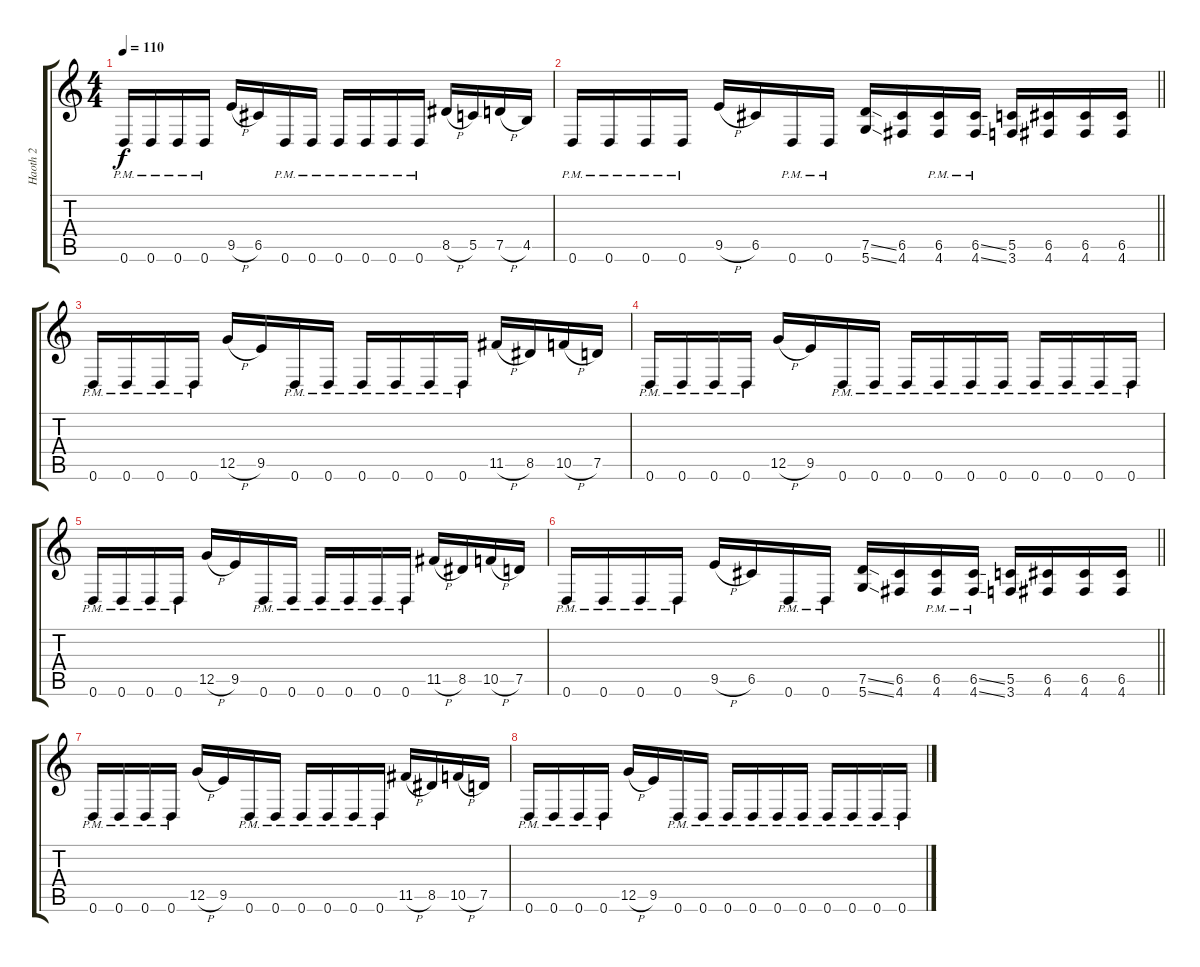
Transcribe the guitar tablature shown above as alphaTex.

\track ("Haoth 2" "Haoth 2") {instrument distortionguitar}
\staff {score tabs}
\tuning (D4 A3 F3 C3 G2 D2) {hide}
\ts (4 4)
\tempo 110
\clef g2
\ks c
0.6{pm}.16{dy f} 0.6{pm}.16 0.6{pm}.16 0.6{pm}.16 9.5{h}.16 6.5.16 0.6{pm}.16 0.6{pm}.16 0.6{pm}.16 0.6{pm}.16 0.6{pm}.16 0.6{pm}.16 8.5{h}.16 5.5.16 7.5{h}.16 4.5.16 |
\barLineRight lightlight
0.6{pm}.16 0.6{pm}.16 0.6{pm}.16 0.6{pm}.16 9.5{h}.16 6.5.16 0.6{pm}.16 0.6{pm}.16 (7.5{ss} 5.6{ss}).16 (6.5 4.6).16 (6.5{pm} 4.6{pm}).16 (6.5{ss pm} 4.6{ss pm}).16 (5.5 3.6).16 (6.5 4.6).16 (6.5 4.6).16 (6.5 4.6).16 |
\section ("" "")
0.6{pm}.16 0.6{pm}.16 0.6{pm}.16 0.6{pm}.16 12.5{h}.16 9.5.16 0.6{pm}.16 0.6{pm}.16 0.6{pm}.16 0.6{pm}.16 0.6{pm}.16 0.6{pm}.16 11.5{h}.16 8.5.16 10.5{h}.16 7.5.16 |
0.6{pm}.16 0.6{pm}.16 0.6{pm}.16 0.6{pm}.16 12.5{h}.16 9.5.16 0.6{pm}.16 0.6{pm}.16 0.6{pm}.16 0.6{pm}.16 0.6{pm}.16 0.6{pm}.16 0.6{pm}.16 0.6{pm}.16 0.6{pm}.16 0.6{pm}.16 |
0.6{pm}.16 0.6{pm}.16 0.6{pm}.16 0.6{pm}.16 12.5{h}.16 9.5.16 0.6{pm}.16 0.6{pm}.16 0.6{pm}.16 0.6{pm}.16 0.6{pm}.16 0.6{pm}.16 11.5{h}.16 8.5.16 10.5{h}.16 7.5.16 |
\barLineRight lightlight
0.6{pm}.16 0.6{pm}.16 0.6{pm}.16 0.6{pm}.16 9.5{h}.16 6.5.16 0.6{pm}.16 0.6{pm}.16 (7.5{ss} 5.6{ss}).16 (6.5 4.6).16 (6.5{pm} 4.6{pm}).16 (6.5{ss pm} 4.6{ss pm}).16 (5.5 3.6).16 (6.5 4.6).16 (6.5 4.6).16 (6.5 4.6).16 |
0.6{pm}.16 0.6{pm}.16 0.6{pm}.16 0.6{pm}.16 12.5{h}.16 9.5.16 0.6{pm}.16 0.6{pm}.16 0.6{pm}.16 0.6{pm}.16 0.6{pm}.16 0.6{pm}.16 11.5{h}.16 8.5.16 10.5{h}.16 7.5.16 |
0.6{pm}.16 0.6{pm}.16 0.6{pm}.16 0.6{pm}.16 12.5{h}.16 9.5.16 0.6{pm}.16 0.6{pm}.16 0.6{pm}.16 0.6{pm}.16 0.6{pm}.16 0.6{pm}.16 0.6{pm}.16 0.6{pm}.16 0.6{pm}.16 0.6{pm}.16
